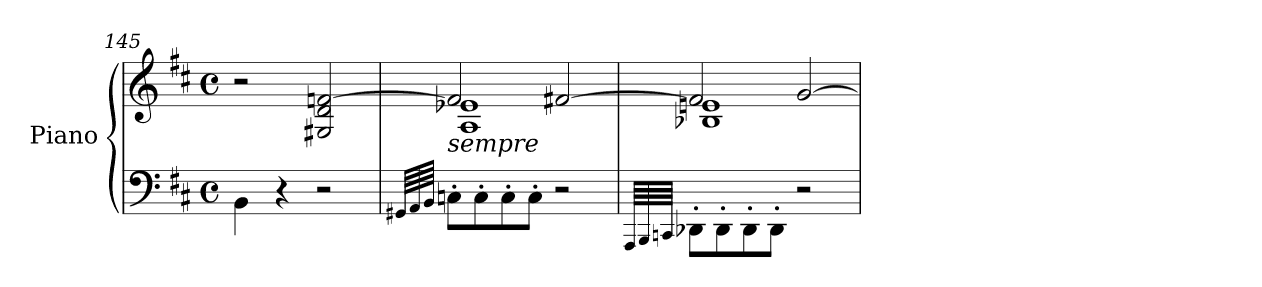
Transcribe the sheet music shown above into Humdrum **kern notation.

**kern	**kern
*part1	*part1
*staff2	*staff1
*I"Piano	*
*I'Pno	*
*clefF4	*clefG2
*k[f#c#]	*k[f#c#]
*M4/4	*M4/4
*met(c)	*met(c)
=145	=145
4BB\	2r
4r	.
2r	2G#X/ 2d/ [2fn/
=146	=146
64qGG#X/LLLL	.
64qAA/	.
64qBB/JJJJ	.
*	*^
!	!LO:TX:b:i:t=sempre	!
8Cn'\L	2f/]	1A 1e-X
8C'\	.	.
8C'\	.	.
8C'\J	.	.
2r	[2f#X/	.
=147	=147	=147
64qAAA/LLLL	.	.
64qBBB/	.	.
64qCCn/JJJJ	.	.
8DD-X'\L	2f#/]	1B-X 1en
8DD-'\	.	.
8DD-'\	.	.
8DD-'\J	.	.
2r	[2g/	.
*	*v	*v
=	=
*-	*-
